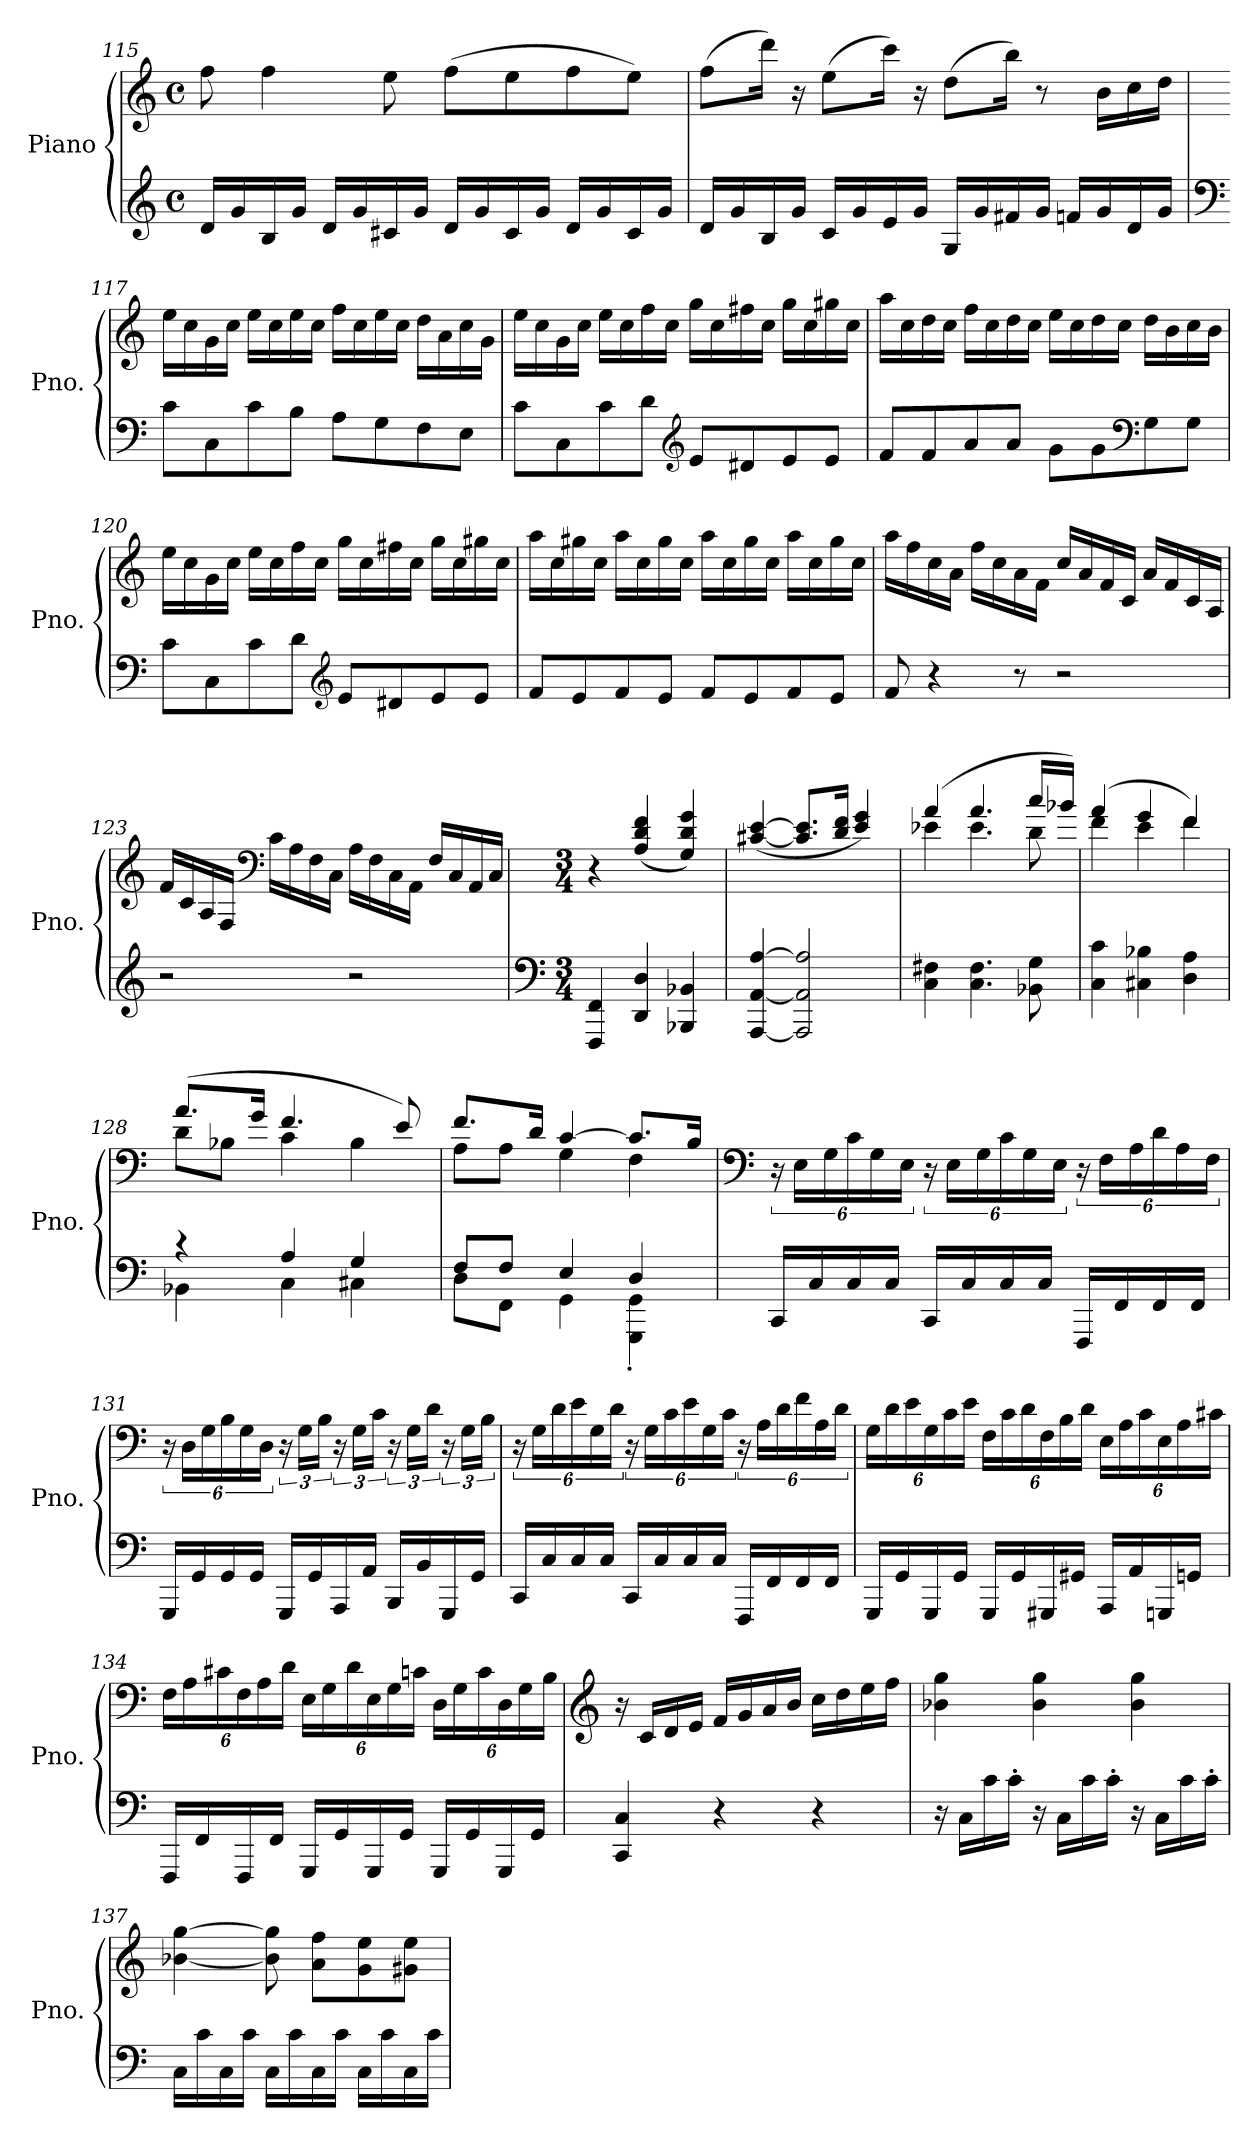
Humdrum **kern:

**kern	**kern
*part1	*part1
*staff2	*staff1
*I"Piano	*
*I'Pno.	*
*clefG2	*clefG2
*k[]	*k[]
*M4/4	*M4/4
*met(c)	*met(c)
=115	=115
16d/LL	8ff\
16g/	.
16B/	4ff\
16g/JJ	.
16d/LL	.
16g/	.
16c#X/	8ee\
16g/JJ	.
16d/LL	(>8ff\L
16g/	.
16c#/	8ee\
16g/JJ	.
16d/LL	8ff\
16g/	.
16c#/	8ee\J)
16g/JJ	.
!!LO:LB:g=z
=116	=116
16d/LL	(>8ff\L
16g/	.
16B/	16ddd\Jk)
16g/JJ	16r
16c/LL	(>8ee\L
16g/	.
16e/	16ccc\Jk)
16g/JJ	16r
16G/LL	(>8dd\L
16g/	.
16f#X/	16bb\Jk)
16g/JJ	8r
16fn/LL	.
16g/	16b\LL
16d/	16cc\
16g/JJ	16dd\JJ
=117	=117
*clefF4	*
8c\L	16ee\LL
.	16cc\
8C\	16g\
.	16cc\JJ
8c\	16ee\LL
.	16cc\
8B\J	16ee\
.	16cc\JJ
8A\L	16ff\LL
.	16cc\
8G\	16ee\
.	16cc\JJ
8F\	16dd\LL
.	16a\
8E\J	16cc\
.	16g\JJ
!!LO:LB:g=z
=118	=118
8c\L	16ee\LL
.	16cc\
8C\	16g\
.	16cc\JJ
8c\	16ee\LL
.	16cc\
8d\J	16ff\
.	16cc\JJ
*clefG2	*
8e/L	16gg\LL
.	16cc\
8d#X/	16ff#X\
.	16cc\JJ
8e/	16gg\LL
.	16cc\
8e/J	16gg#X\
.	16cc\JJ
=119	=119
8f/L	16aa\LL
.	16cc\
8f/	16dd\
.	16cc\JJ
8a/	16ff\LL
.	16cc\
8a/J	16dd\
.	16cc\JJ
8g\L	16ee\LL
.	16cc\
8g\	16dd\
.	16cc\JJ
*clefF4	*
8G\	16dd\LL
.	16b\
8G\J	16cc\
.	16b\JJ
!!LO:LB:g=z
=120	=120
8c\L	16ee\LL
.	16cc\
8C\	16g\
.	16cc\JJ
8c\	16ee\LL
.	16cc\
8d\J	16ff\
.	16cc\JJ
*clefG2	*
8e/L	16gg\LL
.	16cc\
8d#X/	16ff#X\
.	16cc\JJ
8e/	16gg\LL
.	16cc\
8e/J	16gg#X\
.	16cc\JJ
=121	=121
8f/L	16aa\LL
.	16cc\
8e/	16gg#X\
.	16cc\JJ
8f/	16aa\LL
.	16cc\
8e/J	16gg#\
.	16cc\JJ
8f/L	16aa\LL
.	16cc\
8e/	16gg#\
.	16cc\JJ
8f/	16aa\LL
.	16cc\
8e/J	16gg#\
.	16cc\JJ
!!LO:LB:g=z
=122	=122
8f/	16aa\LL
.	16ff\
4r	16cc\
.	16a\JJ
.	16ff\LL
.	16cc\
8r	16a\
.	16f\JJ
2r	16cc/LL
.	16a/
.	16f/
.	16c/JJ
.	16a/LL
.	16f/
.	16c/
.	16A/JJ
=123	=123
2r	16f/LL
.	16c/
.	16A/
.	16F/JJ
*	*clefF4
.	16c\LL
.	16A\
.	16F\
.	16C\JJ
2r	16A\LL
.	16F\
.	16C\
.	16AA\JJ
.	16F/LL
.	16C/
.	16AA/
.	16C/JJ
=124	=124
*clefF4	*
*M3/4	*M3/4
4FFF/ 4FF/	4r
4DD/ 4D/	(<4A/ 4d/ 4f/
4BBB-X/ 4BB-X/	4G/ 4d/ 4g/)
=125	=125
[4AAA/ [4AA/ [4A/	(<[4c#X/ [4e/
2AAA/] 2AA/] 2A/]	8.c#/] 8.e/]L
.	16d/ 16f/Jk
.	4e/ 4g/)
!!LO:PB:g=z
=126	=126
*	*^
4C\ 4F#X\	(>4a/	4e-X\
4.C\ 4.F#\	4.a/	4.e-\
8BB-X\ 8G\	16cc/LL	8d\
.	16b-X/JJ)	.
=127	=127	=127
4C\ 4c\	(>4a/	4f\
4C#X\ 4B-X\	4g/	4e\
4D\ 4A\	4f/)	4f\
=128	=128	=128
*^	*	*
4r	4BB-X\	(>8.a/L	8d\L
.	.	.	8B-X\J
.	.	16g/Jk	.
4A/	4C\	4.f/	4c\
4G/	4C#X\	.	4B-\
.	.	8e/)	.
=129	=129	=129	=129
8F/L	8D\L	8.f/L	8A\L
8F/J	8FF\J	.	8A\J
.	.	16d/Jk	.
4E/	4GG\	[4c/	4G\
4D/	4GGG\' 4GG\'	8.c/L]	4F\
.	.	16B/Jk	.
*v	*v	*	*
*	*v	*v
!!LO:LB:g=z
=130	=130
*	*clefF4
16CC/LL	24r
.	24E\LL
16C/	.
.	24G\
*	*Xbrackettup
16C/	24c\
.	24G\
16C/JJ	.
.	24E\JJ
*	*brackettup
16CC/LL	24r
.	24E\LL
16C/	.
.	24G\
*	*Xbrackettup
16C/	24c\
.	24G\
16C/JJ	.
.	24E\JJ
*	*brackettup
16FFF/LL	24r
.	24F\LL
16FF/	.
.	24A\
*	*Xbrackettup
16FF/	24d\
.	24A\
16FF/JJ	.
.	24F\JJ
=131	=131
*	*brackettup
16GGG/LL	24r
.	24D\LL
16GG/	.
.	24G\
*	*Xbrackettup
16GG/	24B\
.	24G\
16GG/JJ	.
.	24D\JJ
*	*brackettup
16GGG/LL	24r
.	24G\LL
16GG/	.
.	24B\JJ
16AAA/	24r
.	24G\LL
16AA/JJ	.
.	24c\JJ
16BBB/LL	24r
.	24G\LL
16BB/	.
.	24d\JJ
16GGG/	24r
.	24G\LL
16GG/JJ	.
.	24B\JJ
!!LO:LB:g=z
=132	=132
16CC/LL	24r
.	24G\LL
16C/	.
.	24d\
*	*Xbrackettup
16C/	24e\
.	24G\
16C/JJ	.
.	24d\JJ
*	*brackettup
16CC/LL	24r
.	24G\LL
16C/	.
.	24c\
*	*Xbrackettup
16C/	24e\
.	24G\
16C/JJ	.
.	24c\JJ
*	*brackettup
16FFF/LL	24r
.	24A\LL
16FF/	.
.	24d\
*	*Xbrackettup
16FF/	24f\
.	24A\
16FF/JJ	.
.	24d\JJ
=133	=133
16GGG/LL	24G\LL
.	24d\
16GG/	.
.	24e\
16GGG/	24G\
.	24c\
16GG/JJ	.
.	24e\JJ
16GGG/LL	24F\LL
.	24c\
16GG/	.
.	24d\
16GGG#X/	24F\
.	24B\
16GG#X/JJ	.
.	24d\JJ
16AAA/LL	24E\LL
.	24A\
16AA/	.
.	24c\
16GGGn/	24E\
.	24A\
16GGn/JJ	.
.	24c#X\JJ
!!LO:LB:g=z
=134	=134
16FFF/LL	24F\LL
.	24A\
16FF/	.
.	24c#X\
16FFF/	24F\
.	24A\
16FF/JJ	.
.	24d\JJ
16GGG/LL	24E\LL
.	24G\
16GG/	.
.	24d\
16GGG/	24E\
.	24G\
16GG/JJ	.
.	24cn\JJ
16GGG/LL	24D\LL
.	24G\
16GG/	.
.	24c\
16GGG/	24D\
.	24G\
16GG/JJ	.
.	24B\JJ
=135	=135
*	*clefG2
4CC/ 4C/	16r
.	16c/LL
.	16d/
.	16e/JJ
4r	16f/LL
.	16g/
.	16a/
.	16b/JJ
4r	16cc\LL
.	16dd\
.	16ee\
.	16ff\JJ
=136	=136
16r	4b-X\ 4gg\
16C\LL	.
16c\	.
16c'\JJ	.
16r	4b-\ 4gg\
16C\LL	.
16c\	.
16c'\JJ	.
16r	4b-\ 4gg\
16C\LL	.
16c\	.
16c'\JJ	.
!!LO:LB:g=z
=137	=137
16C\LL	[4b-X\ [4gg\
16c\	.
16C\	.
16c\JJ	.
16C\LL	8b-\] 8gg\]
16c\	.
16C\	8a\ 8ff\L
16c\JJ	.
16C\LL	8g\ 8ee\
16c\	.
16C\	8g#X\ 8ee\J
16c\JJ	.
=	=
*-	*-
